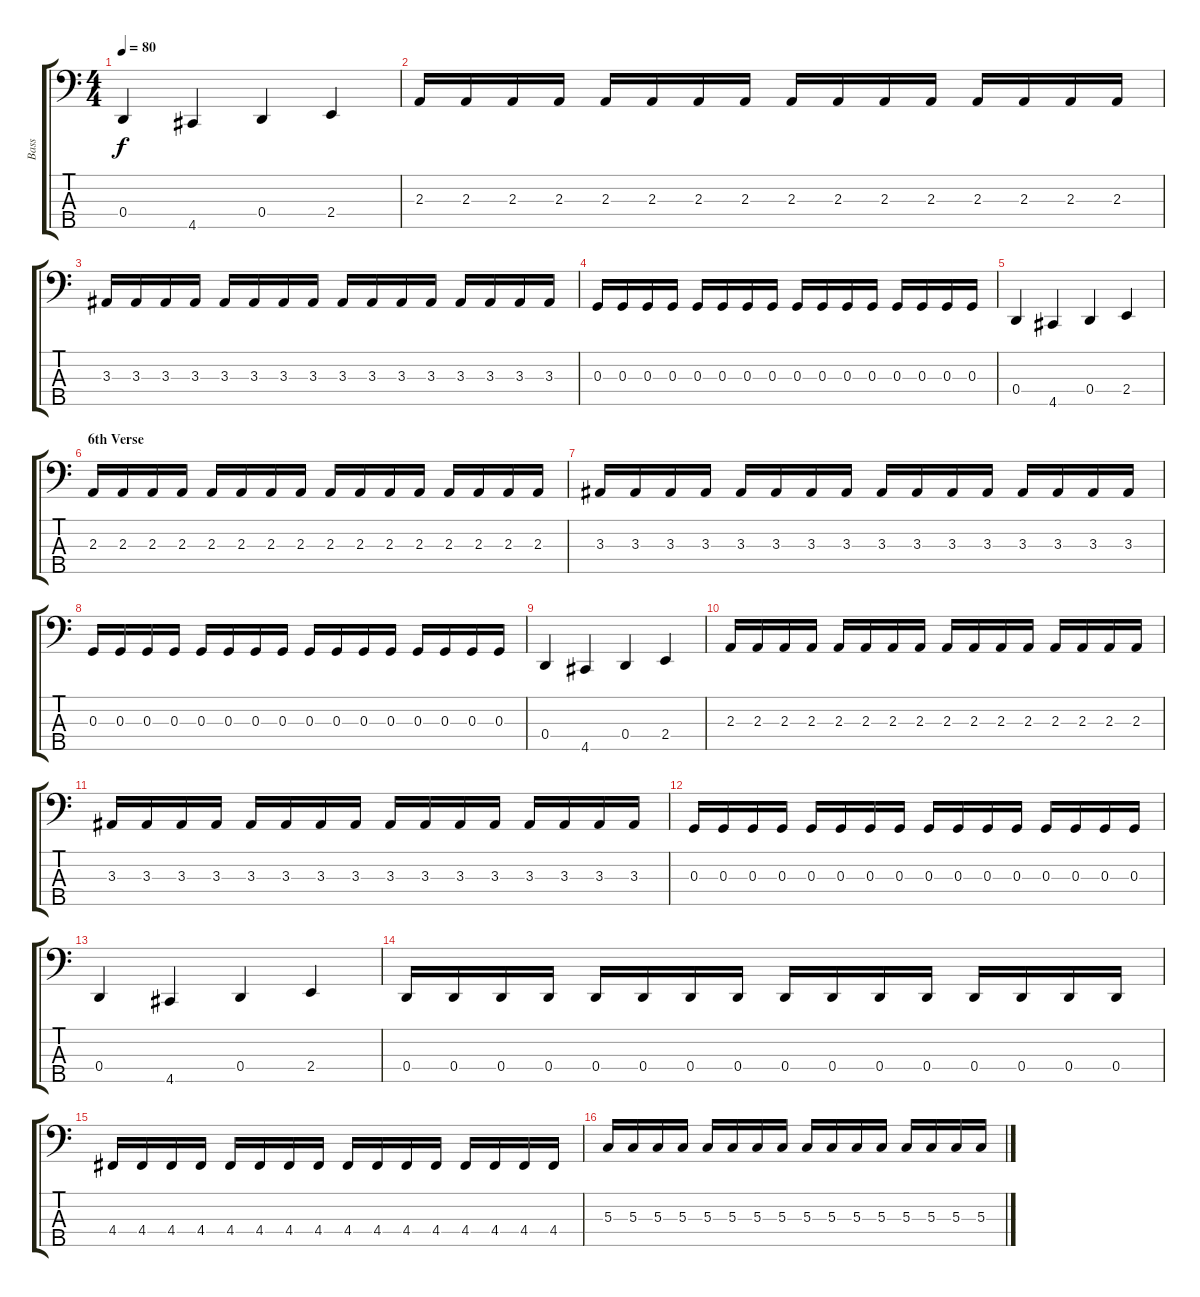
\track ("Bass" "Bass") {instrument electricbasspick}
\staff {score tabs}
\tuning (F2 C2 G1 D1 A0) {hide}
\ts (4 4)
\tempo 80
\clef f4
\ks c
0.4.4{dy f} 4.5.4 0.4.4 2.4.4 |
2.3.16 2.3.16 2.3.16 2.3.16 2.3.16 2.3.16 2.3.16 2.3.16 2.3.16 2.3.16 2.3.16 2.3.16 2.3.16 2.3.16 2.3.16 2.3.16 |
3.3.16 3.3.16 3.3.16 3.3.16 3.3.16 3.3.16 3.3.16 3.3.16 3.3.16 3.3.16 3.3.16 3.3.16 3.3.16 3.3.16 3.3.16 3.3.16 |
0.3.16 0.3.16 0.3.16 0.3.16 0.3.16 0.3.16 0.3.16 0.3.16 0.3.16 0.3.16 0.3.16 0.3.16 0.3.16 0.3.16 0.3.16 0.3.16 |
0.4.4 4.5.4 0.4.4 2.4.4 |
\section ("" "6th Verse")
2.3.16 2.3.16 2.3.16 2.3.16 2.3.16 2.3.16 2.3.16 2.3.16 2.3.16 2.3.16 2.3.16 2.3.16 2.3.16 2.3.16 2.3.16 2.3.16 |
3.3.16 3.3.16 3.3.16 3.3.16 3.3.16 3.3.16 3.3.16 3.3.16 3.3.16 3.3.16 3.3.16 3.3.16 3.3.16 3.3.16 3.3.16 3.3.16 |
0.3.16 0.3.16 0.3.16 0.3.16 0.3.16 0.3.16 0.3.16 0.3.16 0.3.16 0.3.16 0.3.16 0.3.16 0.3.16 0.3.16 0.3.16 0.3.16 |
0.4.4 4.5.4 0.4.4 2.4.4 |
2.3.16 2.3.16 2.3.16 2.3.16 2.3.16 2.3.16 2.3.16 2.3.16 2.3.16 2.3.16 2.3.16 2.3.16 2.3.16 2.3.16 2.3.16 2.3.16 |
3.3.16 3.3.16 3.3.16 3.3.16 3.3.16 3.3.16 3.3.16 3.3.16 3.3.16 3.3.16 3.3.16 3.3.16 3.3.16 3.3.16 3.3.16 3.3.16 |
0.3.16 0.3.16 0.3.16 0.3.16 0.3.16 0.3.16 0.3.16 0.3.16 0.3.16 0.3.16 0.3.16 0.3.16 0.3.16 0.3.16 0.3.16 0.3.16 |
0.4.4 4.5.4 0.4.4 2.4.4 |
0.4.16 0.4.16 0.4.16 0.4.16 0.4.16 0.4.16 0.4.16 0.4.16 0.4.16 0.4.16 0.4.16 0.4.16 0.4.16 0.4.16 0.4.16 0.4.16 |
4.4.16 4.4.16 4.4.16 4.4.16 4.4.16 4.4.16 4.4.16 4.4.16 4.4.16 4.4.16 4.4.16 4.4.16 4.4.16 4.4.16 4.4.16 4.4.16 |
5.3.16 5.3.16 5.3.16 5.3.16 5.3.16 5.3.16 5.3.16 5.3.16 5.3.16 5.3.16 5.3.16 5.3.16 5.3.16 5.3.16 5.3.16 5.3.16
